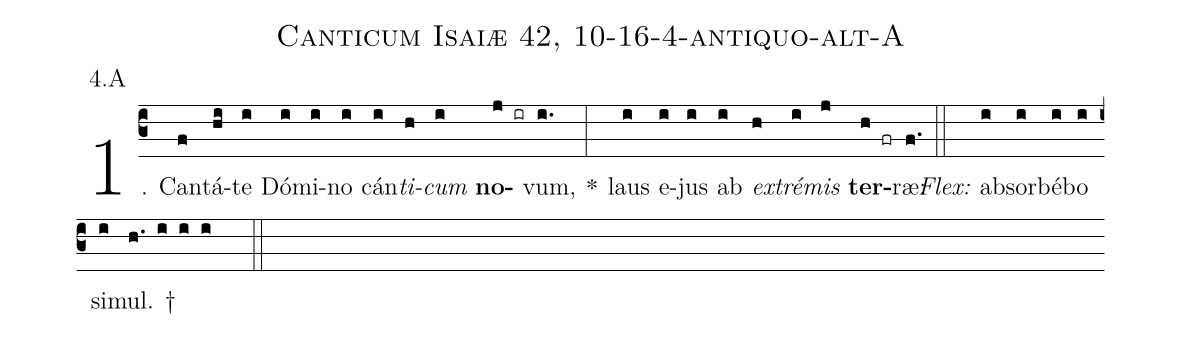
name: Canticum Isaiæ 42, 10-16-4-antiquo-alt-A;
annotation: 4.A;
%%
(c3)1. Can(f)tá(hi)te(i) Dó(i)mi(i)no(i) cán(i)<i>ti</i>(h)<i>cum</i>(i) <b>no</b>(j ir)vum,(i.) *(:) laus(i) e(i)jus(i) ab(i) <i>ex</i>(h)<i>tré</i>(i)<i>mis</i>(j) <b>ter</b>(h fr)ræ:(f.) (::)
<i>Flex:</i>()  ab(i)sor(i)bé(i)bo(i) si(i)mul. †(h. i i i  ::)
